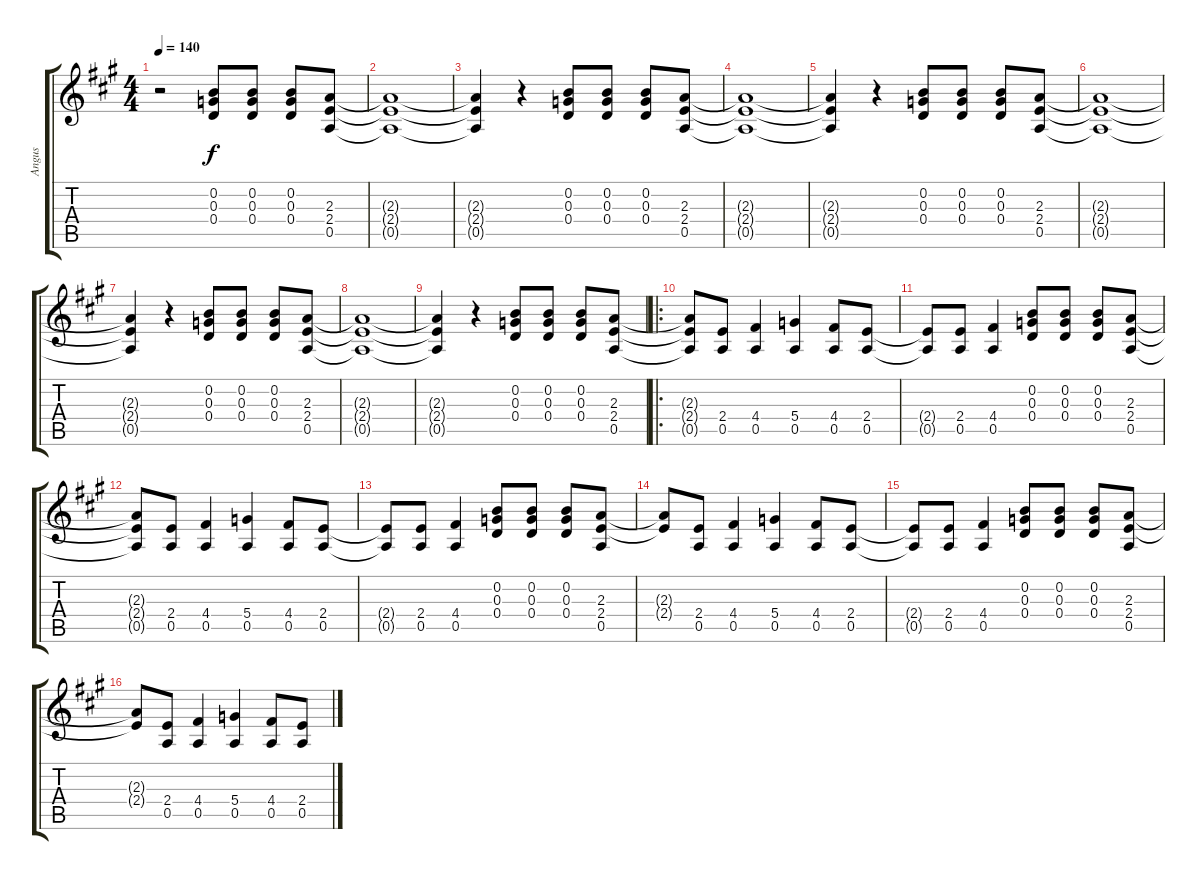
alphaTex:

\track ("Angus" "Angus") {instrument overdrivenguitar}
\staff {score tabs}
\tuning (E4 B3 G3 D3 A2 E2) {hide}
\ts (4 4)
\tempo 140
\clef g2
\ks a
r.2{dy f instrument overdrivenguitar} (0.2 0.3 0.4).8 (0.2 0.3 0.4).8 (0.2 0.3 0.4).8 (2.3 2.4 0.5).8 |
(2.3{t} 2.4{t} 0.5{t}).1 |
(2.3{t} 2.4{t} 0.5{t}).4 r.4 (0.2 0.3 0.4).8 (0.2 0.3 0.4).8 (0.2 0.3 0.4).8 (2.3 2.4 0.5).8 |
(2.3{t} 2.4{t} 0.5{t}).1 |
(2.3{t} 2.4{t} 0.5{t}).4 r.4 (0.2 0.3 0.4).8 (0.2 0.3 0.4).8 (0.2 0.3 0.4).8 (2.3 2.4 0.5).8 |
(2.3{t} 2.4{t} 0.5{t}).1 |
(2.3{t} 2.4{t} 0.5{t}).4 r.4 (0.2 0.3 0.4).8 (0.2 0.3 0.4).8 (0.2 0.3 0.4).8 (2.3 2.4 0.5).8 |
(2.3{t} 2.4{t} 0.5{t}).1 |
(2.3{t} 2.4{t} 0.5{t}).4 r.4 (0.2 0.3 0.4).8 (0.2 0.3 0.4).8 (0.2 0.3 0.4).8 (2.3 2.4 0.5).8 |
\ro
(2.3{t} 2.4{t} 0.5{t}).8 (2.4 0.5).8 (4.4 0.5).4 (5.4 0.5).4 (4.4 0.5).8 (2.4 0.5).8 |
(2.4{t} 0.5{t}).8 (2.4 0.5).8 (4.4 0.5).4 (0.2 0.3 0.4).8 (0.2 0.3 0.4).8 (0.2 0.3 0.4).8 (2.3 2.4 0.5).8 |
(2.3{t} 2.4{t} 0.5{t}).8 (2.4 0.5).8 (4.4 0.5).4 (5.4 0.5).4 (4.4 0.5).8 (2.4 0.5).8 |
(2.4{t} 0.5{t}).8 (2.4 0.5).8 (4.4 0.5).4 (0.2 0.3 0.4).8 (0.2 0.3 0.4).8 (0.2 0.3 0.4).8 (2.3 2.4 0.5).8 |
(2.3{t} 2.4{t}).8 (2.4 0.5).8 (4.4 0.5).4 (5.4 0.5).4 (4.4 0.5).8 (2.4 0.5).8 |
(2.4{t} 0.5{t}).8 (2.4 0.5).8 (4.4 0.5).4 (0.2 0.3 0.4).8 (0.2 0.3 0.4).8 (0.2 0.3 0.4).8 (2.3 2.4 0.5).8 |
(2.3{t} 2.4{t}).8 (2.4 0.5).8 (4.4 0.5).4 (5.4 0.5).4 (4.4 0.5).8 (2.4 0.5).8
